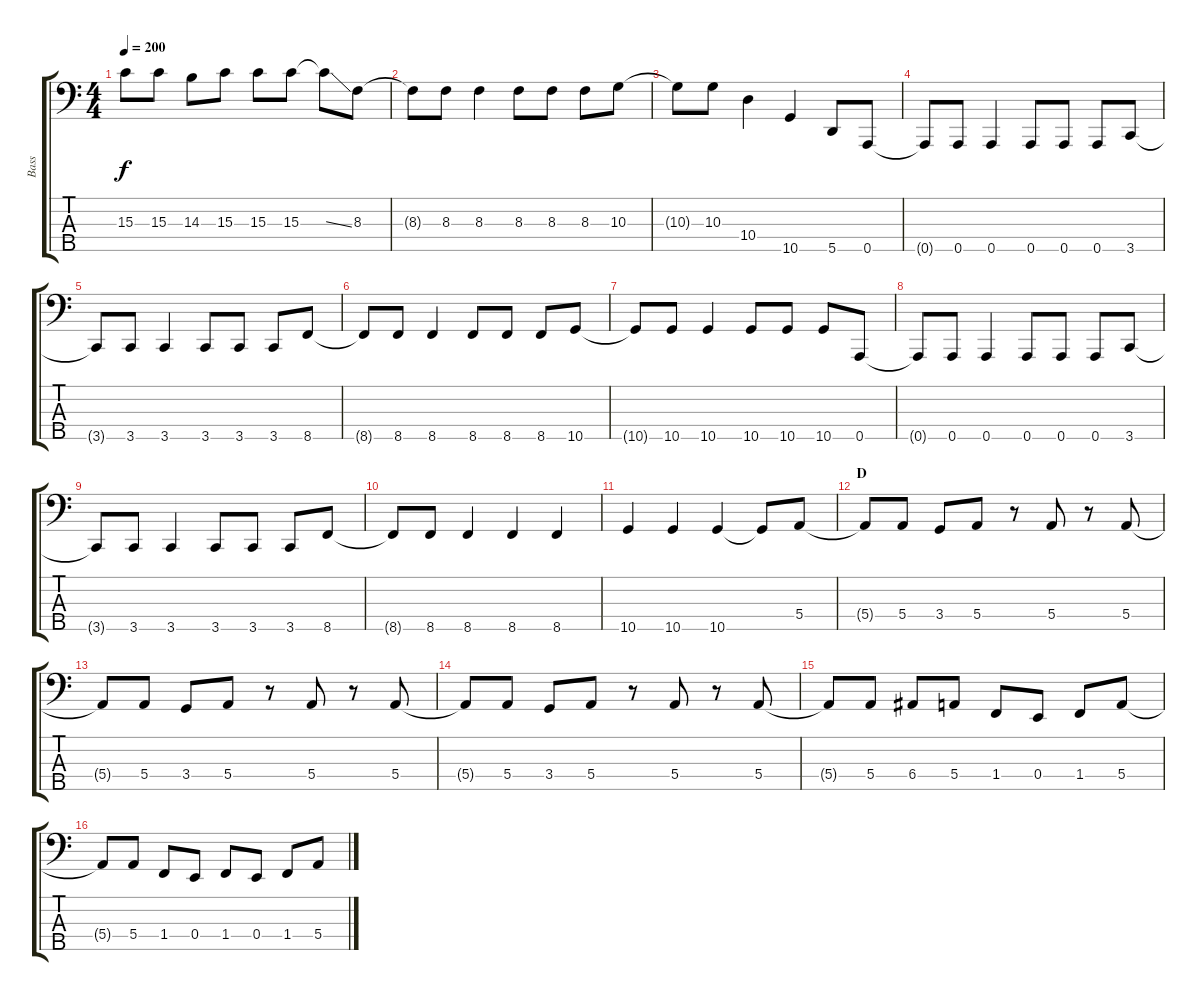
\track ("Bass" "Bass") {instrument electricbasspick}
\staff {score tabs}
\tuning (G2 D2 A1 E1 A0) {hide}
\ts (4 4)
\tempo 200
\clef f4
\ks c
15.3{t}.8{dy f} 15.3.8 14.3.8 15.3.8 15.3.8 15.3.8 15.3{ss t}.8 8.3.8 |
8.3{t}.8 8.3.8 8.3.4 8.3.8 8.3.8 8.3.8 10.3.8 |
10.3{t}.8 10.3.8 10.4.4 10.5.4 5.5.8 0.5.8 |
0.5{t}.8 0.5.8 0.5.4 0.5.8 0.5.8 0.5.8 3.5.8 |
3.5{t}.8 3.5.8 3.5.4 3.5.8 3.5.8 3.5.8 8.5.8 |
8.5{t}.8 8.5.8 8.5.4 8.5.8 8.5.8 8.5.8 10.5.8 |
10.5{t}.8 10.5.8 10.5.4 10.5.8 10.5.8 10.5.8 0.5.8 |
0.5{t}.8 0.5.8 0.5.4 0.5.8 0.5.8 0.5.8 3.5.8 |
3.5{t}.8 3.5.8 3.5.4 3.5.8 3.5.8 3.5.8 8.5.8 |
8.5{t}.8 8.5.8 8.5.4 8.5.4 8.5.4 |
10.5.4 10.5.4 10.5.4 10.5{t}.8 5.4.8 |
\section ("" "D")
5.4{t}.8 5.4.8 3.4.8 5.4.8 r.8 5.4.8 r.8 5.4.8 |
5.4{t}.8 5.4.8 3.4.8 5.4.8 r.8 5.4.8 r.8 5.4.8 |
5.4{t}.8 5.4.8 3.4.8 5.4.8 r.8 5.4.8 r.8 5.4.8 |
5.4{t}.8 5.4.8 6.4.8 5.4.8 1.4.8 0.4.8 1.4.8 5.4.8 |
5.4{t}.8 5.4.8 1.4.8 0.4.8 1.4.8 0.4.8 1.4.8 5.4.8
